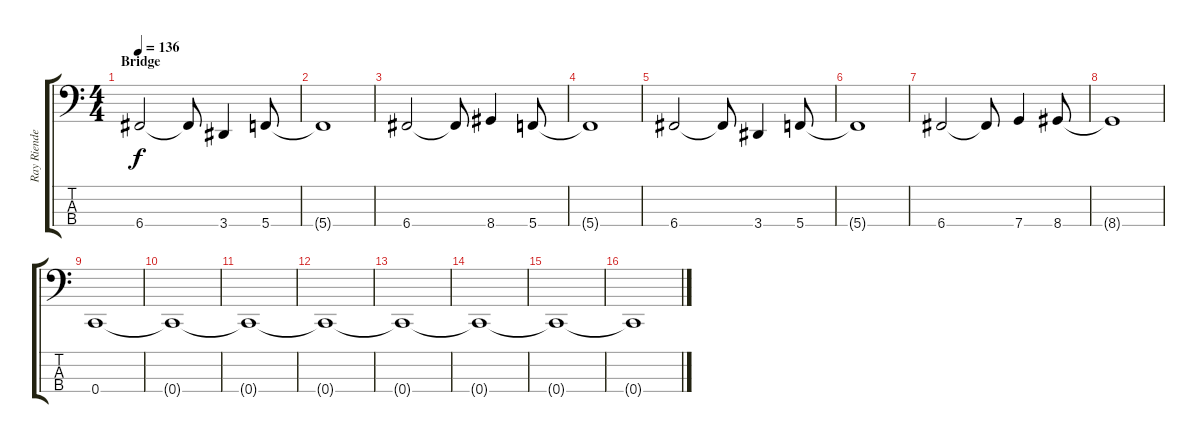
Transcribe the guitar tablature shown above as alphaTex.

\track ("Ray Riendeau" "Ray Riende") {instrument electricbassfinger}
\staff {score tabs}
\tuning (F2 C2 G1 C1) {hide}
\ts (4 4)
\section ("" "Bridge")
\tempo 136
\clef f4
\ks c
6.4.2{dy f} 6.4{t}.8 3.4.4 5.4.8 |
5.4{t}.1 |
6.4.2 6.4{t}.8 8.4.4 5.4.8 |
5.4{t}.1 |
6.4.2 6.4{t}.8 3.4.4 5.4.8 |
5.4{t}.1 |
6.4.2 6.4{t}.8 7.4.4 8.4.8 |
8.4{t}.1 |
0.4.1{volume 12} |
0.4{t}.1 |
0.4{t}.1{volume 10} |
0.4{t}.1 |
0.4{t}.1{volume 9} |
0.4{t}.1 |
0.4{t}.1{volume 7} |
0.4{t}.1
